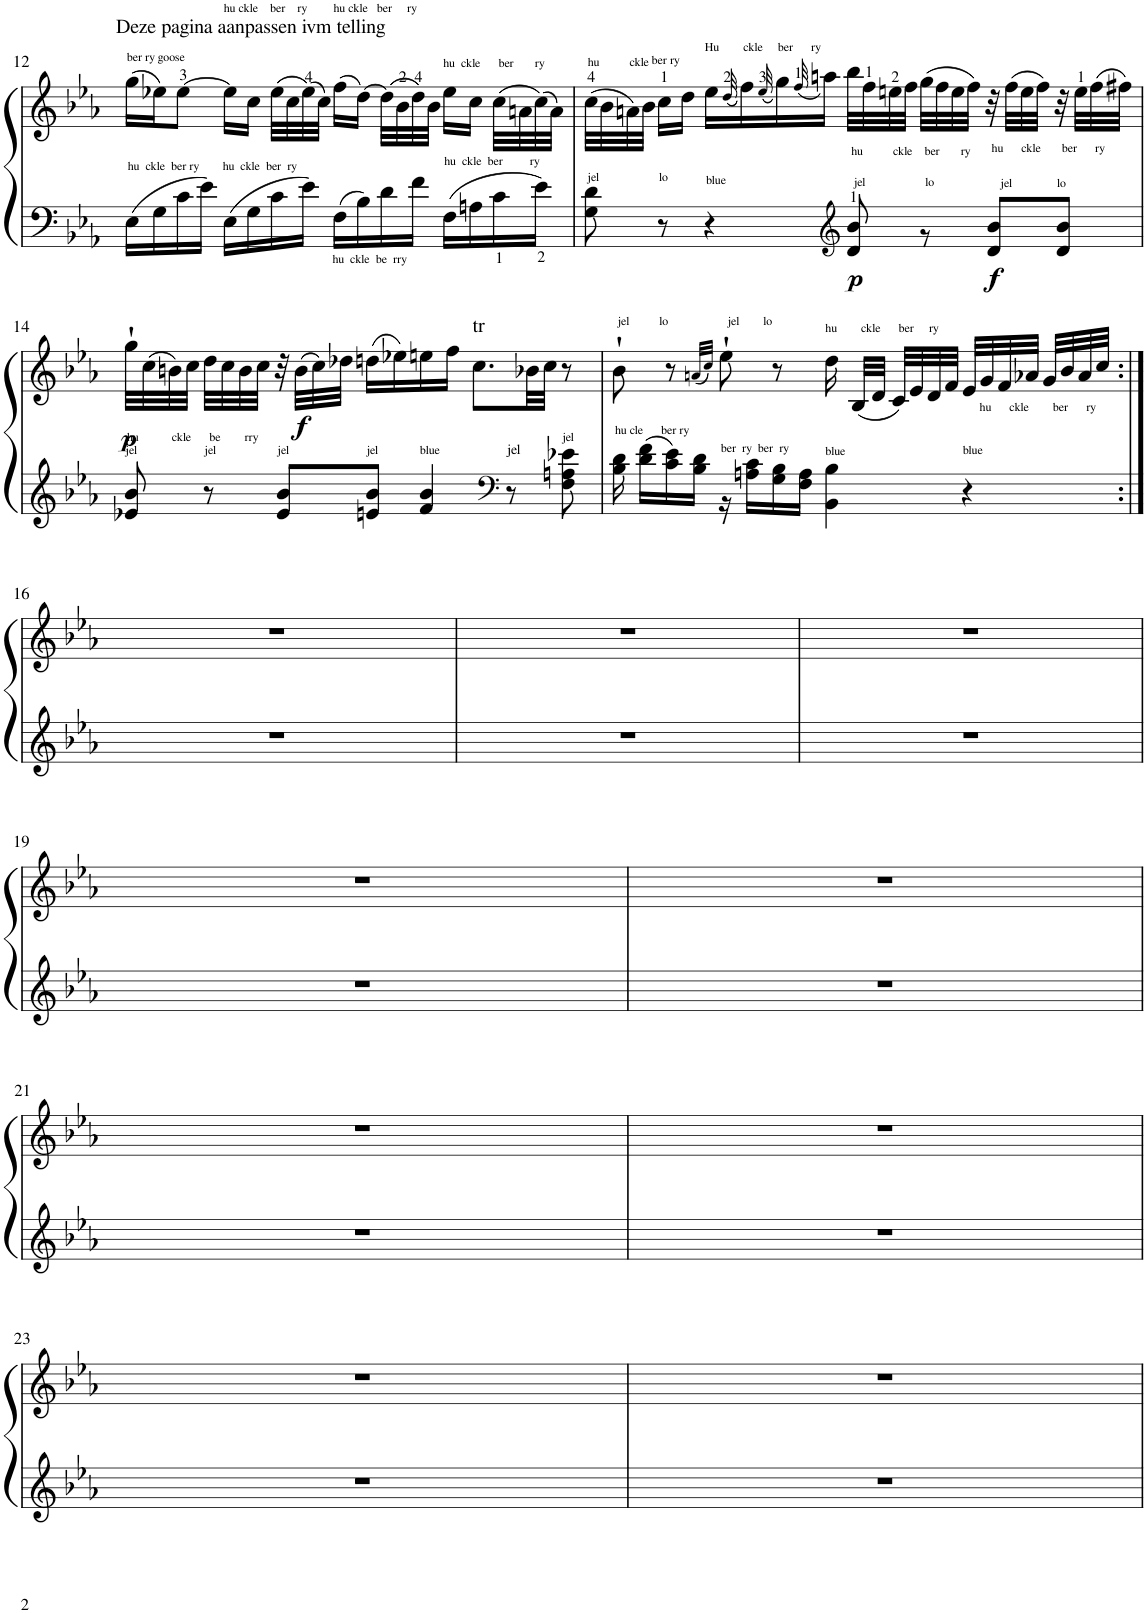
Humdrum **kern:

**kern	**kern	**dynam
*part1	*part1	*part1
*staff2	*staff1	*staff1/2
*I"Piano	*	*
*I'Pno.	*	*
!!LO:PB:g=z
*clefF4	*clefG2	*
*k[b-e-a-]	*k[b-e-a-]	*
*M4/4	*M4/4	*
*met(c)	*met(c)	*
=12	=12	=12
!	!LO:TX:a:t=ber ry goose	!
!	!LO:TX:a:t=Deze pagina aanpassen ivm telling	!
!LO:TX:a:t=hu  ckle  ber ry	!	!
16E-\LL	(>16gg\LL	.
16G\	16ee-X\J)	.
16c\	[8ee-\J	.
16e-\JJ	.	.
!	!LO:TX:a:t=hu ckle    ber    ry	!
!LO:TX:a:t=hu  ckle  ber  ry	!	!
16E-\LL	16ee-\LL]	.
16G\	16cc\JJ	.
16c\	(>32ee-\LLL	.
.	32cc\	.
16e-\JJ	(>32ee-\)	.
.	32cc\JJJ)	.
!	!LO:TX:a:t=hu ckle   ber     ry	!
!LO:TX:b:t=hu  ckle  be  rry	!	!
16F\LL	(>16ff\LL	.
16B-\	[16dd\JJ)	.
16d\	(>32dd\LLL]	.
.	32b-\	.
16f\JJ	32dd\)	.
.	32b-\JJJ	.
!	!LO:TX:a:t=hu  ckle      ber       ry	!
!LO:TX:a:t=hu  ckle  ber         ry	!	!
16F\LL	16ee-\LL	.
16An\	16cc\JJ	.
16c\	(>32cc\LLL	.
.	32an\	.
16e-\JJ	(>32cc\)	.
.	32a\JJJ)	.
=13	=13	=13
*^	*	*
!	!	!LO:TX:a:t=hu          ckle	!
!LO:TX:a:t=jel                    lo	!	!	!
8G\ 8d\	2ryy	(>32cc\LLL	.
.	.	32b-\	.
.	.	32an\)	.
.	.	32b-\JJJ	.
!	!	!LO:TX:a:t=ber ry	!
8r	.	16cc\LL	.
.	.	16dd\JJ	.
!	!	!LO:TX:a:t=Hu        ckle     ber      ry	!
!LO:TX:a:t=blue	!	!	!
4r	.	16ee-\LL	.
.	.	(<32qdd/	.
.	.	16ff\)	.
.	.	(<32qee-/	.
.	.	16gg\)	.
.	.	(<32qff/	.
.	.	16aan\JJ)	.
*clefG2	*	*	*
!	!	!LO:TX:b:t=hu          ckle    ber       ry	!
!LO:TX:a:t=jel                    lo	!	!	!
!	!	!	!LO:DY:b=2
8ryy	8d/ 8b-/	32bb-\LLL	p
.	.	32ff\	.
.	.	32een\	.
.	.	32ff\JJJ	.
8ryy	8r	(>32gg\LLL	.
.	.	32ff\	.
.	.	32ee\	.
.	.	32ff\JJJ)	.
!	!	!LO:TX:b:t=hu      ckle       ber      ry	!
!LO:TX:a:t=jel               lo	!	!	!
!	!	!	!LO:DY:b=2
8ryy	8d/ 8b-/L	32r	f
.	.	(>32ff\LLL	.
.	.	32ee\	.
.	.	32ff\JJJ)	.
8ryy	8d/ 8b-/J	32r	.
.	.	32ee\LLL	.
.	.	(>32ff\	.
.	.	32ff#X\JJJ)	.
*v	*v	*	*
!!LO:LB:g=z
=14	=14	=14
!LO:TX:a:t=jel	!	!
!LO:TX:a:t=hu           ckle      be        rry	!	!
!	!	!LO:DY:b
8e-X/ 8b-/	32gg`\LLL	p
.	(>32cc\	.
.	32bn\)	.
.	32cc\JJJ	.
!LO:TX:a:t=jel	!	!
8r	32dd\LLL	.
.	32cc\	.
.	32b\	.
.	32cc\JJJ	.
!LO:TX:a:t=jel	!	!
8e-/ 8b-/L	32r	.
!	!	!LO:DY:b
.	(>32b\LLL	f
.	32cc\)	.
.	32dd-X\JJJ	.
!LO:TX:a:t=jel	!	!
8en/ 8b-/J	(>16ddn\LL	.
.	16ee-X\)	.
!LO:TX:a:t=blue	!	!
4f/ 4b-/	16een\	.
.	16ff\JJ	.
!	!LO:TX:a:t=tr	!
.	8.cc\L	.
*clefF4	*	*
!LO:TX:a:t=jel	!	!
8r	.	.
.	32b-X\LL	.
.	32cc\JJJ	.
!LO:TX:a:t=jel	!	!
8F\ 8An\ 8e-X\	8r	.
=15	=15	=15
*^	*	*
!	!	!LO:TX:a:t=jel          lo	!
!LO:TX:a:t=hu cle      ber ry	!	!	!
16ryy	16B-\ 16d\	8b-`\	.
16d\ 16f\LL	8.ryy	.	.
16c\ 16e-\	.	8r	.
16B-\ 16d\JJ	.	.	.
.	.	(<32qan/LLL	.
.	.	32qcc/JJJ)	.
!	!	!LO:TX:a:t=jel        lo	!
!LO:TX:a:t=ber  ry  ber  ry	!	!	!
16ryy	16r	8ee-`\	.
16An\ 16c\LL	2ryy	.	.
16G\ 16B-\	.	8r	.
16F\ 16A\JJ	.	.	.
!	!	!LO:TX:a:t=hu        ckle      ber     ry	!
!LO:TX:a:t=blue	!	!	!
4BB-\ 4B-\	.	16dd\	.
.	.	(<32B-/LLL	.
.	.	32d/JJJ	.
.	.	32c/LLL)	.
.	.	32e-/	.
.	.	32d/	.
.	.	32f/JJJ	.
!	!	!LO:TX:b:t=hu      ckle        ber      ry	!
!LO:TX:a:t=blue	!	!	!
4r	.	32e-/LLL	.
.	.	32g/	.
.	8.ryy	32f/	.
.	.	32a-X/JJJ	.
.	.	32g/LLL	.
.	.	32b-/	.
.	.	32a-/	.
.	.	32cc/JJJ	.
*v	*v	*	*
!!LO:LB:g=z
=16:|!	=16:|!	=16:|!
1r	1r	.
=17	=17	=17
1r	1r	.
=18	=18	=18
1r	1r	.
!!LO:LB:g=z
=19	=19	=19
1r	1r	.
=20	=20	=20
1r	1r	.
!!LO:LB:g=z
=21	=21	=21
1r	1r	.
=22	=22	=22
1r	1r	.
!!LO:LB:g=z
=23	=23	=23
1r	1r	.
=24	=24	=24
1r	1r	.
=	=	=
*-	*-	*-
